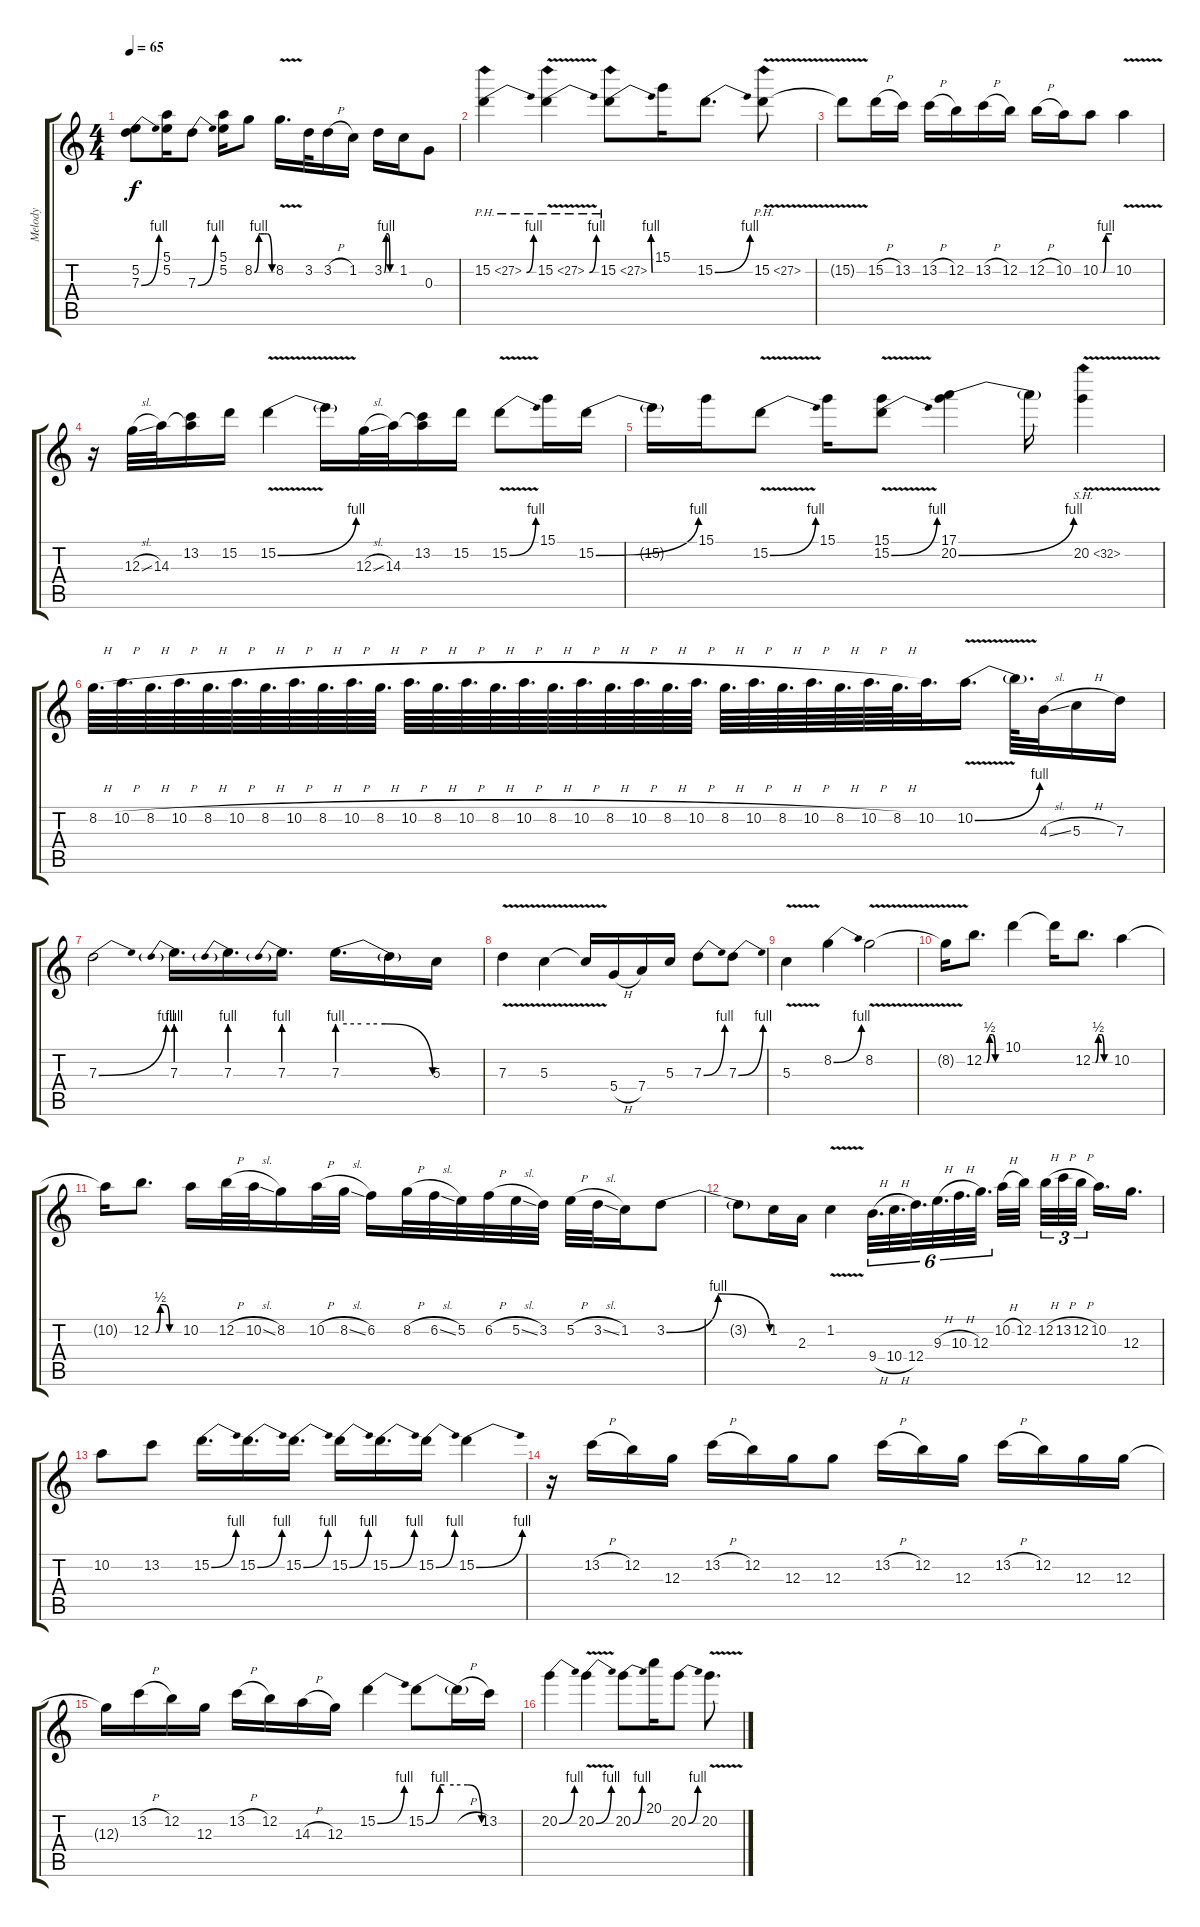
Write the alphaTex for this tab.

\track ("Melody" "Melody") {instrument distortionguitar}
\staff {score tabs}
\tuning (E4 B3 G3 D3 A2 E2) {hide}
\ts (4 4)
\tempo 65
\clef g2
\ks c
(5.2 7.3{be (bend 0 0 60 4)}).8{dy f} (5.1 5.2).16 7.3{be (bend 0 0 60 4)}.8 (5.1 5.2).16 8.2{be (custom 0 0 15 4 20 4 35 4 40 4 44 4 60 0)}.8 8.2{v}.16{d} 3.2.32 3.2{h}.16 1.2.16 3.2{be (custom 0 0 10 4 20 4 30 0 60 0)}.16 1.2.16 0.3.8 |
15.2{be (bend 0 0 60 4) ph 12}.4 15.2{be (bend 0 0 60 4) ph 12 v}.4 15.2{be (bend 0 0 60 4) ph 12}.8 15.1.16 15.2{be (bend 0 0 60 4)}.8{d} 15.2{ph 12 v}.8 |
15.2{t}.8 15.2{h}.16 13.2.16 13.2{h}.16 12.2.16 13.2{h}.16 12.2.16 12.2{h}.16 10.2.16 10.2{be (custom 0 0 15 0 29 4 60 4)}.8 10.2{v}.4 |
r.16 12.3{sl}.32 14.3.32 (13.2 14.3{t}).16 15.2.16 15.2{be (bend 0 0 60 4) v}.4 15.2{t}.16 12.3{sl}.32 14.3.32 (13.2 14.3{t}).16 15.2.16 15.2{be (bend 0 0 60 4) v}.8 15.1.16 15.2{be (bend 0 0 60 4)}.16 |
15.2{t}.16 15.1.16 15.2{be (bend 0 0 60 4) v}.8 15.1.16 (15.1 15.2{be (bend 0 0 60 4) v}).8 (17.1 20.2{be (bend 0 0 60 4)}).4 20.2{t}.16 20.2{sh 12 v}.4 |
8.2{h}.64{d} 10.2{h}.64{d} 8.2{h}.64{d} 10.2{h}.64{d} 8.2{h}.64{d} 10.2{h}.64{d} 8.2{h}.64{d} 10.2{h}.64{d} 8.2{h}.64{d} 10.2{h}.64{d} 8.2{h}.64{d} 10.2{h}.64{d} 8.2{h}.64{d} 10.2{h}.64{d} 8.2{h}.64{d} 10.2{h}.64{d} 8.2{h}.64{d} 10.2{h}.64{d} 8.2{h}.64{d} 10.2{h}.64{d} 8.2{h}.64{d} 10.2{h}.64{d} 8.2{h}.64{d} 10.2{h}.64{d} 8.2{h}.64{d} 10.2{h}.64{d} 8.2{h}.64{d} 10.2{h}.64{d} 8.2{h}.64{d} 10.2.32{d} 10.2{be (bend 0 0 60 4) v}.16{d} 10.2{t}.64{d} 4.3{sl}.32 5.3{h}.16 7.3.16 |
7.3{be (bend 0 0 60 4)}.2 7.3{be (prebend 0 4 60 4)}.16{d} 7.3{be (prebend 0 4 60 4)}.16{d} 7.3{be (prebend 0 4 60 4)}.16{d} 7.3{be (custom 0 4 15 4 25 4 30 4 60 0)}.16{d} 7.3{t}.16 5.3.16 |
7.3{v}.4 5.3{v}.4 5.3{t}.16 5.4{h}.16 7.4.16 5.3.16 7.3{be (bend 0 0 60 4)}.8 7.3{be (bend 0 0 60 4)}.8 |
5.3{v}.4 8.2{be (bend 0 0 60 4)}.4 8.2{v}.2 |
8.2{t}.16 12.2{be (custom 0 0 10 0 20 2 30 2 40 0 60 0)}.8{d} 10.1.4 10.1{t}.16 12.2{be (custom 0 0 10 0 20 2 30 2 40 0 60 0)}.8{d} 10.2.4 |
10.2{t}.16 12.2{be (custom 0 0 10 0 20 2 30 2 40 0 60 0)}.8{d} 10.2.16 12.2{h}.32 10.2{sl}.32 8.2.16 10.2{h}.32 8.2{sl}.32 6.2.16 8.2{h}.32 6.2{sl}.32 5.2.32 6.2{h}.32 5.2{sl}.32 3.2.32 5.2{h}.32 3.2{sl}.32 1.2.16 3.2{be (bendrelease 0 0 15 4 45 4 60 0)}.8 |
3.2{t}.8 1.2.16 2.3.16 1.2{v}.4 9.4{h}.32{d tu (6 4)} 10.4{h}.32{d tu (6 4)} 12.4.32{d tu (6 4)} 9.3{h}.32{d tu (6 4)} 10.3{h}.32{d tu (6 4)} 12.3.32{d tu (6 4) beam splitsecondary} 10.2{h}.32 12.2.32 12.2{h}.32{tu (3 2)} 13.2{h}.32{tu (3 2)} 12.2{h}.32{tu (3 2) beam splitsecondary} 10.2.16{d} 12.3.16{d} |
10.2.8 13.2.8 15.2{be (bend 0 0 60 4)}.16{d} 15.2{be (bend 0 0 60 4)}.16{d} 15.2{be (bend 0 0 60 4)}.16{d} 15.2{be (bend 0 0 60 4)}.16 15.2{be (bend 0 0 60 4)}.16{d} 15.2{be (bend 0 0 60 4)}.16 15.2{be (bend 0 0 60 4)}.4 |
r.16 13.2{h}.16 12.2.16 12.3.16 13.2{h}.16 12.2.16 12.3.16 12.3.8 13.2{h}.16 12.2.16 12.3.16 13.2{h}.16 12.2.16 12.3.16 12.3.16 |
12.3{t}.16 13.2{h}.16 12.2.16 12.3.16 13.2{h}.16 12.2.16 14.3{h}.16 12.3.16 15.2{be (bend 0 0 60 4)}.4 15.2{be (custom 0 0 15 4 20 4 30 4 45 4 60 0)}.8 15.2{h t}.16 13.2.16 |
20.2{be (bend 0 0 60 4)}.4 20.2{be (bend 0 0 60 4) v}.4 20.2{be (bend 0 0 60 4)}.8 20.1.16 20.2{be (bend 0 0 60 4)}.8 20.2{v}.8{d}
